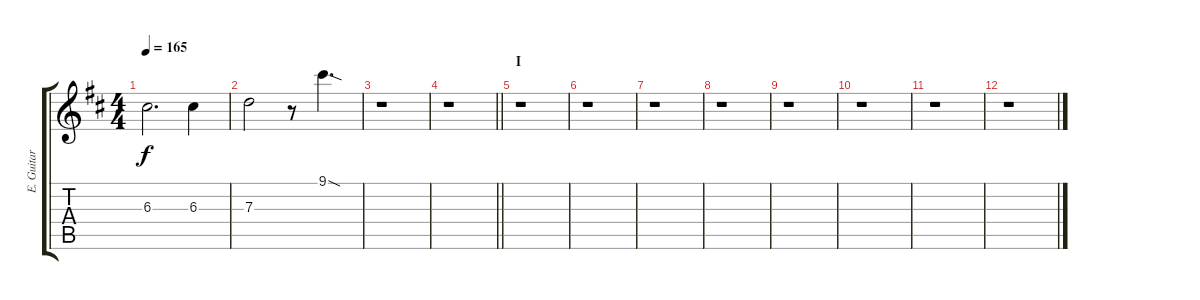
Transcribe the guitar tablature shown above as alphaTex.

\track ("E. Guitar II" "E. Guitar ") {instrument overdrivenguitar}
\staff {score tabs}
\tuning (E4 B3 G3 D3 A2 E2) {hide}
\ts (4 4)
\tempo 165
\clef g2
\ks d
6.3.2{d dy f} 6.3.4 |
7.3.2 r.8 9.1{sod}.4{d} |
r.1 |
\barLineRight lightlight
r.1 |
\section ("" "I")
r.1 |
r.1 |
r.1 |
r.1 |
r.1 |
r.1 |
r.1 |
r.1
